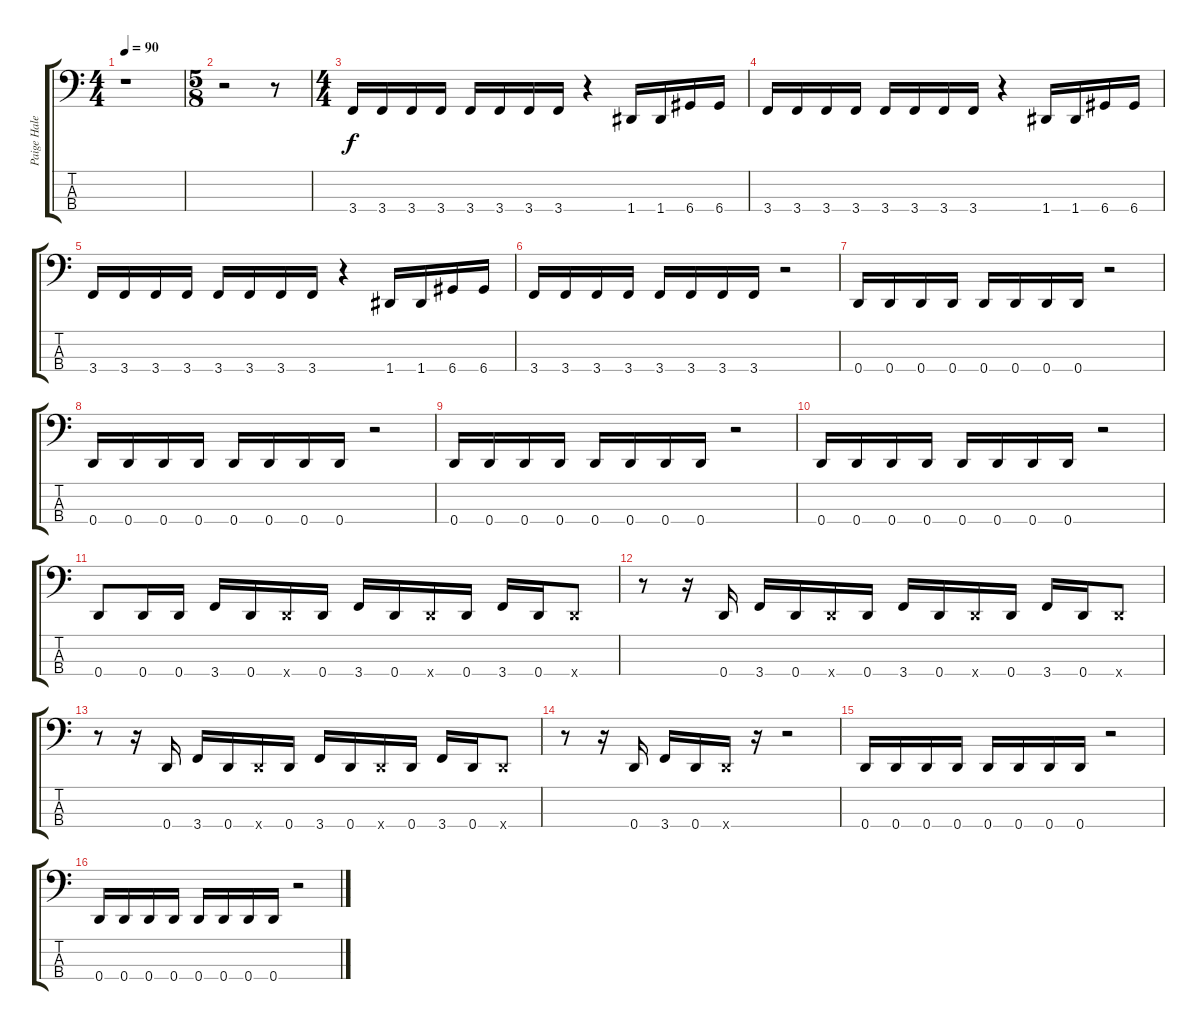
\track ("Paige Haley (Bass)" "Paige Hale") {instrument slapbass1}
\staff {score tabs}
\tuning (G2 D2 A1 D1) {hide}
\ts (4 4)
\tempo 90
\clef f4
\ks c
r.1{dy f instrument slapbass1} |
\ts (5 8)
r.2 r.8 |
\ts (4 4)
3.4.16 3.4.16 3.4.16 3.4.16 3.4.16 3.4.16 3.4.16 3.4.16 r.4 1.4.16 1.4.16 6.4.16 6.4.16 |
3.4.16 3.4.16 3.4.16 3.4.16 3.4.16 3.4.16 3.4.16 3.4.16 r.4 1.4.16 1.4.16 6.4.16 6.4.16 |
3.4.16 3.4.16 3.4.16 3.4.16 3.4.16 3.4.16 3.4.16 3.4.16 r.4 1.4.16 1.4.16 6.4.16 6.4.16 |
3.4.16 3.4.16 3.4.16 3.4.16 3.4.16 3.4.16 3.4.16 3.4.16 r.2 |
0.4.16 0.4.16 0.4.16 0.4.16 0.4.16 0.4.16 0.4.16 0.4.16 r.2 |
0.4.16 0.4.16 0.4.16 0.4.16 0.4.16 0.4.16 0.4.16 0.4.16 r.2 |
0.4.16 0.4.16 0.4.16 0.4.16 0.4.16 0.4.16 0.4.16 0.4.16 r.2 |
0.4.16 0.4.16 0.4.16 0.4.16 0.4.16 0.4.16 0.4.16 0.4.16 r.2 |
0.4.8 0.4.16 0.4.16 3.4.16 0.4.16 0.4{x}.16 0.4.16 3.4.16 0.4.16 0.4{x}.16 0.4.16 3.4.16 0.4.16 0.4{x}.8 |
r.8 r.16 0.4.16 3.4.16 0.4.16 0.4{x}.16 0.4.16 3.4.16 0.4.16 0.4{x}.16 0.4.16 3.4.16 0.4.16 0.4{x}.8 |
r.8 r.16 0.4.16 3.4.16 0.4.16 0.4{x}.16 0.4.16 3.4.16 0.4.16 0.4{x}.16 0.4.16 3.4.16 0.4.16 0.4{x}.8 |
r.8 r.16 0.4.16 3.4.16 0.4.16 0.4{x}.16 r.16 r.2 |
0.4.16 0.4.16 0.4.16 0.4.16 0.4.16 0.4.16 0.4.16 0.4.16 r.2 |
0.4.16 0.4.16 0.4.16 0.4.16 0.4.16 0.4.16 0.4.16 0.4.16 r.2
